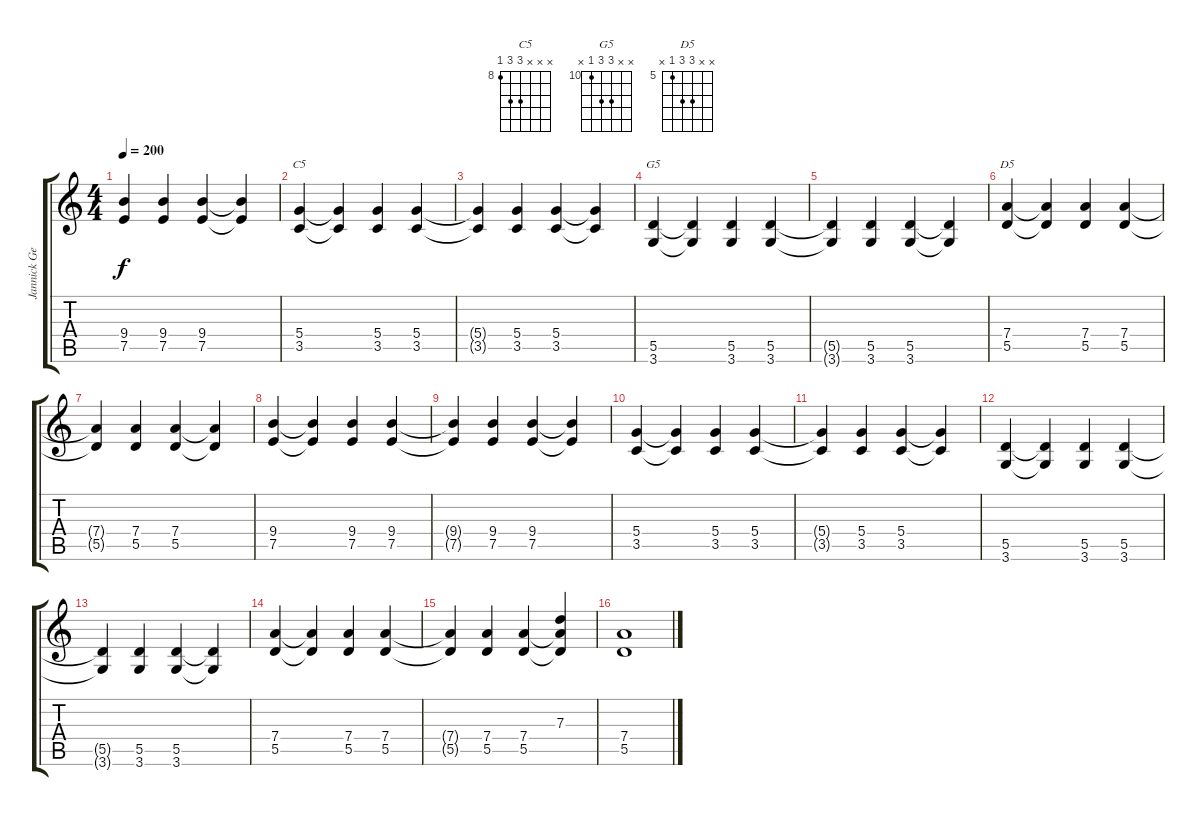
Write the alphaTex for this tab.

\track ("Jannick Gers" "Jannick Ge") {instrument distortionguitar}
\staff {score tabs}
\tuning (E4 B3 G3 D3 A2 E2) {hide}
\chord ("C5" x x x 10 10 8) {firstfret 8}
\chord ("G5" x x 12 12 10 x) {firstfret 10}
\chord ("D5" x x 7 7 5 x) {firstfret 5}
\ts (4 4)
\tempo 200
\clef g2
\ks c
(9.4{t} 7.5{t}).4{dy f} (9.4 7.5).4 (9.4 7.5).4 (9.4{t} 7.5{t}).4 |
(5.4 3.5).4{ch "C5"} (5.4{t} 3.5{t}).4 (5.4 3.5).4 (5.4 3.5).4 |
(5.4{t} 3.5{t}).4 (5.4 3.5).4 (5.4 3.5).4 (5.4{t} 3.5{t}).4 |
(5.5 3.6).4{ch "G5"} (5.5{t} 3.6{t}).4 (5.5 3.6).4 (5.5 3.6).4 |
(5.5{t} 3.6{t}).4 (5.5 3.6).4 (5.5 3.6).4 (5.5{t} 3.6{t}).4 |
(7.4 5.5).4{ch "D5"} (7.4{t} 5.5{t}).4 (7.4 5.5).4 (7.4 5.5).4 |
(7.4{t} 5.5{t}).4 (7.4 5.5).4 (7.4 5.5).4 (7.4{t} 5.5{t}).4 |
(9.4 7.5).4 (9.4{t} 7.5{t}).4 (9.4 7.5).4 (9.4 7.5).4 |
(9.4{t} 7.5{t}).4 (9.4 7.5).4 (9.4 7.5).4 (9.4{t} 7.5{t}).4 |
(5.4 3.5).4 (5.4{t} 3.5{t}).4 (5.4 3.5).4 (5.4 3.5).4 |
(5.4{t} 3.5{t}).4 (5.4 3.5).4 (5.4 3.5).4 (5.4{t} 3.5{t}).4 |
(5.5 3.6).4 (5.5{t} 3.6{t}).4 (5.5 3.6).4 (5.5 3.6).4 |
(5.5{t} 3.6{t}).4 (5.5 3.6).4 (5.5 3.6).4 (5.5{t} 3.6{t}).4 |
(7.4 5.5).4 (7.4{t} 5.5{t}).4 (7.4 5.5).4 (7.4 5.5).4 |
(7.4{t} 5.5{t}).4 (7.4 5.5).4 (7.4 5.5).4 (7.3 7.4{t} 5.5{t}).4 |
(7.4 5.5).1
